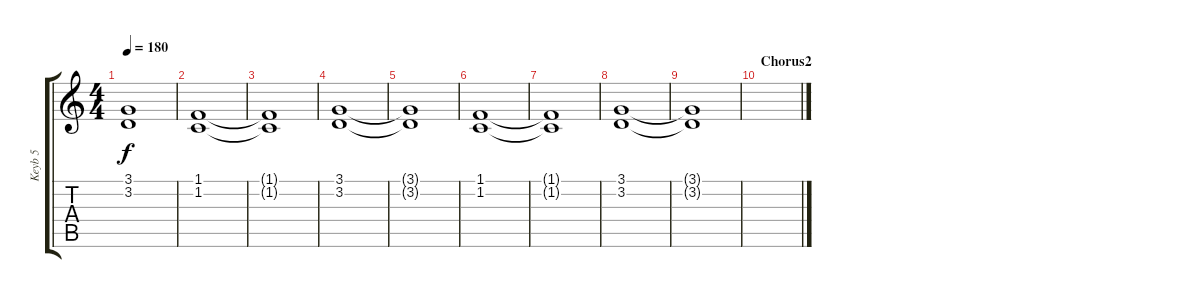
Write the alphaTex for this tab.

\track ("Keyb 5" "Keyb 5") {instrument churchorgan}
\staff {score tabs}
\tuning (E4 B3 G3 D3 A2 E2) {hide}
\ts (4 4)
\tempo 180
\clef g2
\ks c
(3.1{t} 3.2{t}).1{dy f} |
(1.1 1.2).1 |
(1.1{t} 1.2{t}).1 |
(3.1 3.2).1 |
(3.1{t} 3.2{t}).1 |
(1.1 1.2).1 |
(1.1{t} 1.2{t}).1 |
(3.1 3.2).1 |
(3.1{t} 3.2{t}).1 |
\section ("" "Chorus2")
